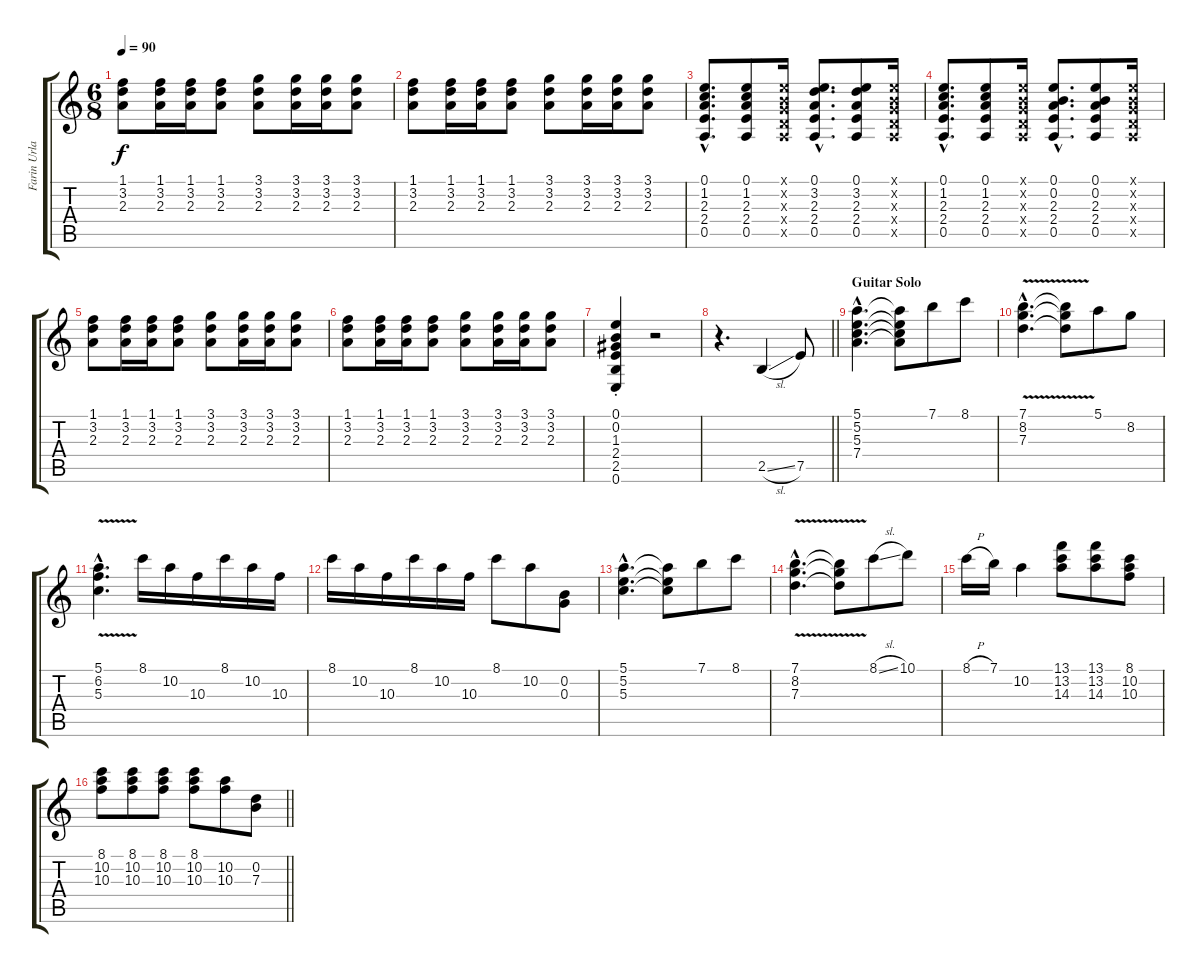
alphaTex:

\track ("Farin Urlaub" "Farin Urla") {instrument electricguitarclean}
\staff {score tabs}
\tuning (E4 B3 G3 D3 A2 E2) {hide}
\ts (6 8)
\tempo 90
\clef g2
\ks aminor
(1.1 3.2 2.3).8{dy f instrument electricguitarclean} (1.1 3.2 2.3).16 (1.1 3.2 2.3).16 (1.1 3.2 2.3).8 (3.1 3.2 2.3).8 (3.1 3.2 2.3).16 (3.1 3.2 2.3).16 (3.1 3.2 2.3).8 |
(1.1 3.2 2.3).8 (1.1 3.2 2.3).16 (1.1 3.2 2.3).16 (1.1 3.2 2.3).8 (3.1 3.2 2.3).8 (3.1 3.2 2.3).16 (3.1 3.2 2.3).16 (3.1 3.2 2.3).8 |
(0.1{hac} 1.2{hac} 2.3{hac} 2.4{hac} 0.5{hac}).8{d} (0.1 1.2 2.3 2.4 0.5).8 (0.1{x} 0.2{x} 0.3{x} 0.4{x} 0.5{x}).16 (0.1{hac} 3.2{hac} 2.3{hac} 2.4{hac} 0.5{hac}).8{d} (0.1 3.2 2.3 2.4 0.5).8 (0.1{x} 0.2{x} 0.3{x} 0.4{x} 0.5{x}).16 |
(0.1{hac} 1.2{hac} 2.3{hac} 2.4{hac} 0.5{hac}).8{d} (0.1 1.2 2.3 2.4 0.5).8 (0.1{x} 0.2{x} 0.3{x} 0.4{x} 0.5{x}).16 (0.1{hac} 0.2{hac} 2.3{hac} 2.4{hac} 0.5{hac}).8{d} (0.1 0.2 2.3 2.4 0.5).8 (0.1{x} 0.2{x} 0.3{x} 0.4{x} 0.5{x}).16 |
(1.1 3.2 2.3).8 (1.1 3.2 2.3).16 (1.1 3.2 2.3).16 (1.1 3.2 2.3).8 (3.1 3.2 2.3).8 (3.1 3.2 2.3).16 (3.1 3.2 2.3).16 (3.1 3.2 2.3).8 |
(1.1 3.2 2.3).8 (1.1 3.2 2.3).16 (1.1 3.2 2.3).16 (1.1 3.2 2.3).8 (3.1 3.2 2.3).8 (3.1 3.2 2.3).16 (3.1 3.2 2.3).16 (3.1 3.2 2.3).8 |
(0.1{st} 0.2{st} 1.3{st} 2.4{st} 2.5{st} 0.6{st}).4 r.2 |
\barLineRight lightlight
r.4{d} 2.5{sl}.4 7.5.8 |
\section ("" "Guitar Solo")
(5.1{hac} 5.2{hac} 5.3{hac} 7.4{hac}).4{d} (5.1{t} 5.2{t} 5.3{t} 7.4{t}).8 7.1.8 8.1.8 |
(7.1{v hac} 8.2{v hac} 7.3{v hac}).4{d} (7.1{t} 8.2{t} 7.3{t}).8 5.1.8 8.2.8 |
(5.1{v hac} 6.2{v hac} 5.3{v hac}).4{d} 8.1.16 10.2.16 10.3.16 8.1.16 10.2.16 10.3.16 |
8.1.16 10.2.16 10.3.16 8.1.16 10.2.16 10.3.16 8.1.8 10.2.8 (0.2 0.3).8 |
(5.1{hac} 5.2{hac} 5.3{hac}).4{d} (5.1{t} 5.2{t} 5.3{t}).8 7.1.8 8.1.8 |
(7.1{v hac} 8.2{v hac} 7.3{v hac}).4{d} (7.1{t} 8.2{t} 7.3{t}).8 8.1{sl}.8 10.1.8 |
8.1{h}.16 7.1.16 10.2.4 (13.1 13.2 14.3).8 (13.1 13.2 14.3).8 (8.1 10.2 10.3).8 |
\barLineRight lightlight
(8.1 10.2 10.3).8 (8.1 10.2 10.3).8 (8.1 10.2 10.3).8 (8.1 10.2 10.3).8 (10.2 10.3).8 (0.2 7.3).8
